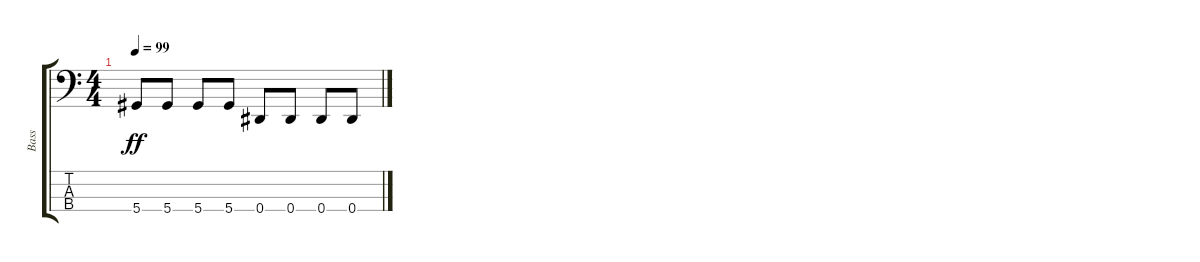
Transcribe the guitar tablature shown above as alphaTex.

\track ("Bass" "Bass") {instrument electricbasspick}
\staff {score tabs}
\tuning (Gb2 Db2 Ab1 Eb1) {hide}
\ts (4 4)
\tempo 99
\clef f4
\ks c
5.4.8{dy ff} 5.4.8 5.4.8 5.4.8 0.4.8 0.4.8 0.4.8 0.4.8
